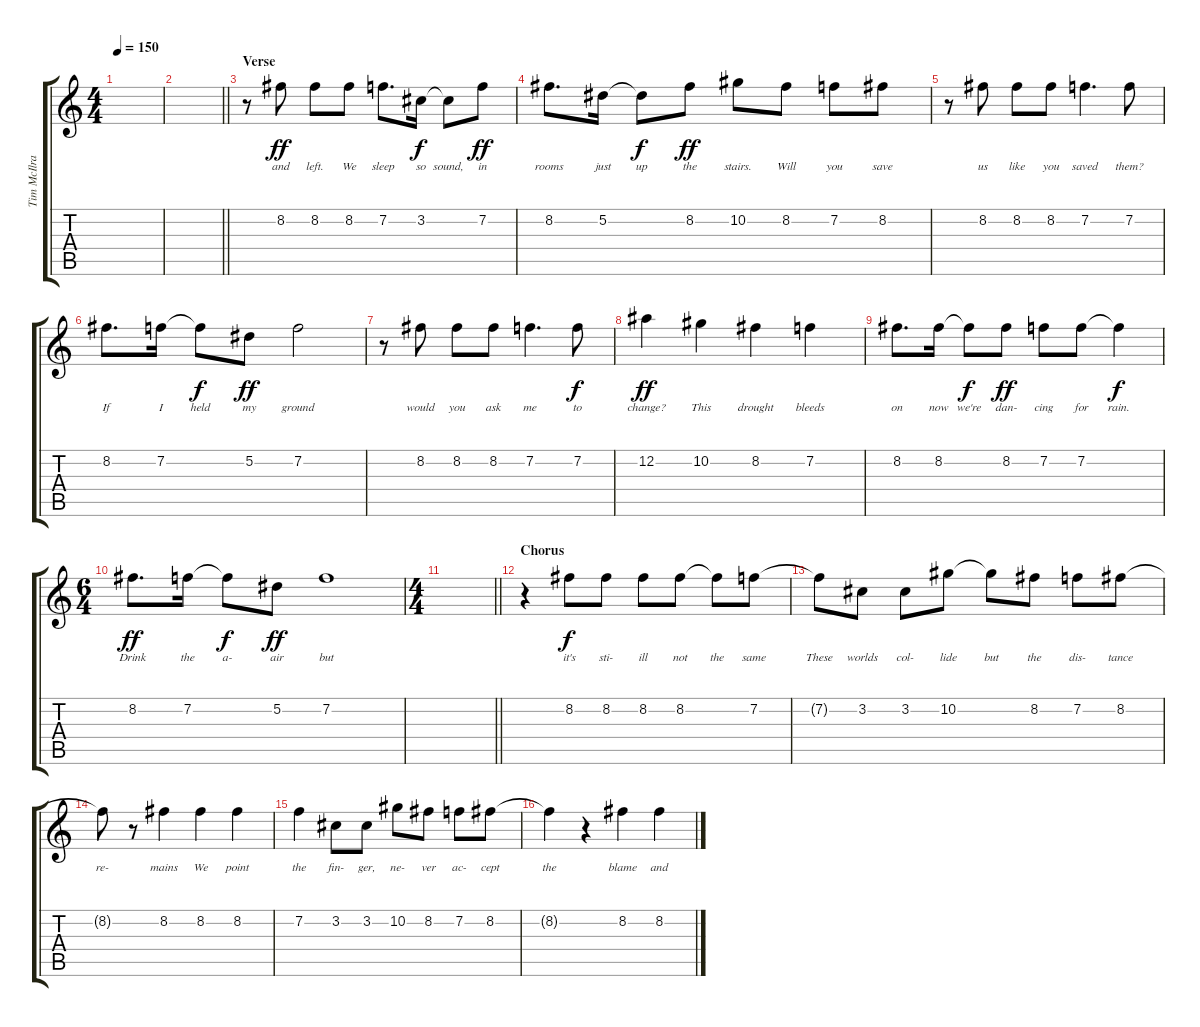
\track ("Tim McIlrath - Vocals" "Tim McIlra") {instrument distortionguitar}
\staff {score tabs}
\tuning (Eb4 Bb3 Gb3 Db3 Ab2 Eb2) {hide}
\ts (4 4)
\tempo 150
\clef g2
\ks c
|
\barLineRight lightlight
|
\section ("" "Verse")
r.8 8.2.8{lyrics (0 "and") lyrics (1 "") lyrics (2 "") lyrics (3 "") lyrics (4 "") dy ff} 8.2.8{lyrics (0 "left.") lyrics (1 "") lyrics (2 "") lyrics (3 "") lyrics (4 "")} 8.2.8{lyrics (0 "We") lyrics (1 "") lyrics (2 "") lyrics (3 "") lyrics (4 "")} 7.2.8{d lyrics (0 "sleep") lyrics (1 "") lyrics (2 "") lyrics (3 "") lyrics (4 "")} 3.2.16{lyrics (0 "so") lyrics (1 "") lyrics (2 "") lyrics (3 "") lyrics (4 "") dy f} 3.2{t}.8{lyrics (0 "sound,") lyrics (1 "") lyrics (2 "") lyrics (3 "") lyrics (4 "")} 7.2.8{lyrics (0 "in") lyrics (1 "") lyrics (2 "") lyrics (3 "") lyrics (4 "") dy ff} |
8.2.8{d lyrics (0 "rooms") lyrics (1 "") lyrics (2 "") lyrics (3 "") lyrics (4 "")} 5.2.16{lyrics (0 "just") lyrics (1 "") lyrics (2 "") lyrics (3 "") lyrics (4 "")} 5.2{t}.8{lyrics (0 "up") lyrics (1 "") lyrics (2 "") lyrics (3 "") lyrics (4 "") dy f} 8.2.8{lyrics (0 "the") lyrics (1 "") lyrics (2 "") lyrics (3 "") lyrics (4 "") dy ff} 10.2.8{lyrics (0 "stairs.") lyrics (1 "") lyrics (2 "") lyrics (3 "") lyrics (4 "")} 8.2.8{lyrics (0 "Will") lyrics (1 "") lyrics (2 "") lyrics (3 "") lyrics (4 "")} 7.2.8{lyrics (0 "you") lyrics (1 "") lyrics (2 "") lyrics (3 "") lyrics (4 "")} 8.2.8{lyrics (0 "save") lyrics (1 "") lyrics (2 "") lyrics (3 "") lyrics (4 "")} |
r.8 8.2.8{lyrics (0 "us") lyrics (1 "") lyrics (2 "") lyrics (3 "") lyrics (4 "")} 8.2.8{lyrics (0 "like") lyrics (1 "") lyrics (2 "") lyrics (3 "") lyrics (4 "")} 8.2.8{lyrics (0 "you") lyrics (1 "") lyrics (2 "") lyrics (3 "") lyrics (4 "")} 7.2.4{d lyrics (0 "saved") lyrics (1 "") lyrics (2 "") lyrics (3 "") lyrics (4 "")} 7.2.8{lyrics (0 "them?") lyrics (1 "") lyrics (2 "") lyrics (3 "") lyrics (4 "")} |
8.2.8{d lyrics (0 "If") lyrics (1 "") lyrics (2 "") lyrics (3 "") lyrics (4 "")} 7.2.16{lyrics (0 "I") lyrics (1 "") lyrics (2 "") lyrics (3 "") lyrics (4 "")} 7.2{t}.8{lyrics (0 "held") lyrics (1 "") lyrics (2 "") lyrics (3 "") lyrics (4 "") dy f} 5.2.8{lyrics (0 "my") lyrics (1 "") lyrics (2 "") lyrics (3 "") lyrics (4 "") dy ff} 7.2.2{lyrics (0 "ground") lyrics (1 "") lyrics (2 "") lyrics (3 "") lyrics (4 "")} |
r.8 8.2.8{lyrics (0 "would") lyrics (1 "") lyrics (2 "") lyrics (3 "") lyrics (4 "")} 8.2.8{lyrics (0 "you") lyrics (1 "") lyrics (2 "") lyrics (3 "") lyrics (4 "")} 8.2.8{lyrics (0 "ask") lyrics (1 "") lyrics (2 "") lyrics (3 "") lyrics (4 "")} 7.2.4{d lyrics (0 "me") lyrics (1 "") lyrics (2 "") lyrics (3 "") lyrics (4 "")} 7.2.8{lyrics (0 "to") lyrics (1 "") lyrics (2 "") lyrics (3 "") lyrics (4 "") dy f} |
12.2.4{lyrics (0 "change?") lyrics (1 "") lyrics (2 "") lyrics (3 "") lyrics (4 "") dy ff} 10.2.4{lyrics (0 "This") lyrics (1 "") lyrics (2 "") lyrics (3 "") lyrics (4 "")} 8.2.4{lyrics (0 "drought") lyrics (1 "") lyrics (2 "") lyrics (3 "") lyrics (4 "")} 7.2.4{lyrics (0 "bleeds") lyrics (1 "") lyrics (2 "") lyrics (3 "") lyrics (4 "")} |
8.2.8{d lyrics (0 "on") lyrics (1 "") lyrics (2 "") lyrics (3 "") lyrics (4 "")} 8.2.16{lyrics (0 "now") lyrics (1 "") lyrics (2 "") lyrics (3 "") lyrics (4 "")} 8.2{t}.8{lyrics (0 "we're") lyrics (1 "") lyrics (2 "") lyrics (3 "") lyrics (4 "") dy f} 8.2.8{lyrics (0 "dan-") lyrics (1 "") lyrics (2 "") lyrics (3 "") lyrics (4 "") dy ff} 7.2.8{lyrics (0 "cing") lyrics (1 "") lyrics (2 "") lyrics (3 "") lyrics (4 "")} 7.2.8{lyrics (0 "for") lyrics (1 "") lyrics (2 "") lyrics (3 "") lyrics (4 "")} 7.2{t}.4{lyrics (0 "rain.") lyrics (1 "") lyrics (2 "") lyrics (3 "") lyrics (4 "") dy f} |
\ts (6 4)
8.2.8{d lyrics (0 "Drink") lyrics (1 "") lyrics (2 "") lyrics (3 "") lyrics (4 "") dy ff} 7.2.16{lyrics (0 "the") lyrics (1 "") lyrics (2 "") lyrics (3 "") lyrics (4 "")} 7.2{t}.8{lyrics (0 "a-") lyrics (1 "") lyrics (2 "") lyrics (3 "") lyrics (4 "") dy f} 5.2.8{lyrics (0 "air") lyrics (1 "") lyrics (2 "") lyrics (3 "") lyrics (4 "") dy ff} 7.2.1{lyrics (0 "but") lyrics (1 "") lyrics (2 "") lyrics (3 "") lyrics (4 "")} |
\ts (4 4)
\barLineRight lightlight
|
\section ("" "Chorus")
r.4 8.2.8{lyrics (0 "it's") lyrics (1 "") lyrics (2 "") lyrics (3 "") lyrics (4 "") dy f} 8.2.8{lyrics (0 "sti-") lyrics (1 "") lyrics (2 "") lyrics (3 "") lyrics (4 "")} 8.2.8{lyrics (0 "ill") lyrics (1 "") lyrics (2 "") lyrics (3 "") lyrics (4 "")} 8.2.8{lyrics (0 "not") lyrics (1 "") lyrics (2 "") lyrics (3 "") lyrics (4 "")} 8.2{t}.8{lyrics (0 "the") lyrics (1 "") lyrics (2 "") lyrics (3 "") lyrics (4 "")} 7.2.8{lyrics (0 "same") lyrics (1 "") lyrics (2 "") lyrics (3 "") lyrics (4 "")} |
7.2{t}.8{lyrics (0 "These") lyrics (1 "") lyrics (2 "") lyrics (3 "") lyrics (4 "")} 3.2.8{lyrics (0 "worlds") lyrics (1 "") lyrics (2 "") lyrics (3 "") lyrics (4 "")} 3.2.8{lyrics (0 "col-") lyrics (1 "") lyrics (2 "") lyrics (3 "") lyrics (4 "")} 10.2.8{lyrics (0 "lide") lyrics (1 "") lyrics (2 "") lyrics (3 "") lyrics (4 "")} 10.2{t}.8{lyrics (0 "but") lyrics (1 "") lyrics (2 "") lyrics (3 "") lyrics (4 "")} 8.2.8{lyrics (0 "the") lyrics (1 "") lyrics (2 "") lyrics (3 "") lyrics (4 "")} 7.2.8{lyrics (0 "dis-") lyrics (1 "") lyrics (2 "") lyrics (3 "") lyrics (4 "")} 8.2.8{lyrics (0 "tance") lyrics (1 "") lyrics (2 "") lyrics (3 "") lyrics (4 "")} |
8.2{t}.8{lyrics (0 "re-") lyrics (1 "") lyrics (2 "") lyrics (3 "") lyrics (4 "")} r.8 8.2.4{lyrics (0 "mains") lyrics (1 "") lyrics (2 "") lyrics (3 "") lyrics (4 "")} 8.2.4{lyrics (0 "We") lyrics (1 "") lyrics (2 "") lyrics (3 "") lyrics (4 "")} 8.2.4{lyrics (0 "point") lyrics (1 "") lyrics (2 "") lyrics (3 "") lyrics (4 "")} |
7.2.4{lyrics (0 "the") lyrics (1 "") lyrics (2 "") lyrics (3 "") lyrics (4 "")} 3.2.8{lyrics (0 "fin-") lyrics (1 "") lyrics (2 "") lyrics (3 "") lyrics (4 "")} 3.2.8{lyrics (0 "ger,") lyrics (1 "") lyrics (2 "") lyrics (3 "") lyrics (4 "")} 10.2.8{lyrics (0 "ne-") lyrics (1 "") lyrics (2 "") lyrics (3 "") lyrics (4 "")} 8.2.8{lyrics (0 "ver") lyrics (1 "") lyrics (2 "") lyrics (3 "") lyrics (4 "")} 7.2.8{lyrics (0 "ac-") lyrics (1 "") lyrics (2 "") lyrics (3 "") lyrics (4 "")} 8.2.8{lyrics (0 "cept") lyrics (1 "") lyrics (2 "") lyrics (3 "") lyrics (4 "")} |
8.2{t}.4{lyrics (0 "the") lyrics (1 "") lyrics (2 "") lyrics (3 "") lyrics (4 "")} r.4 8.2.4{lyrics (0 "blame") lyrics (1 "") lyrics (2 "") lyrics (3 "") lyrics (4 "")} 8.2.4{lyrics (0 "and") lyrics (1 "") lyrics (2 "") lyrics (3 "") lyrics (4 "")}
